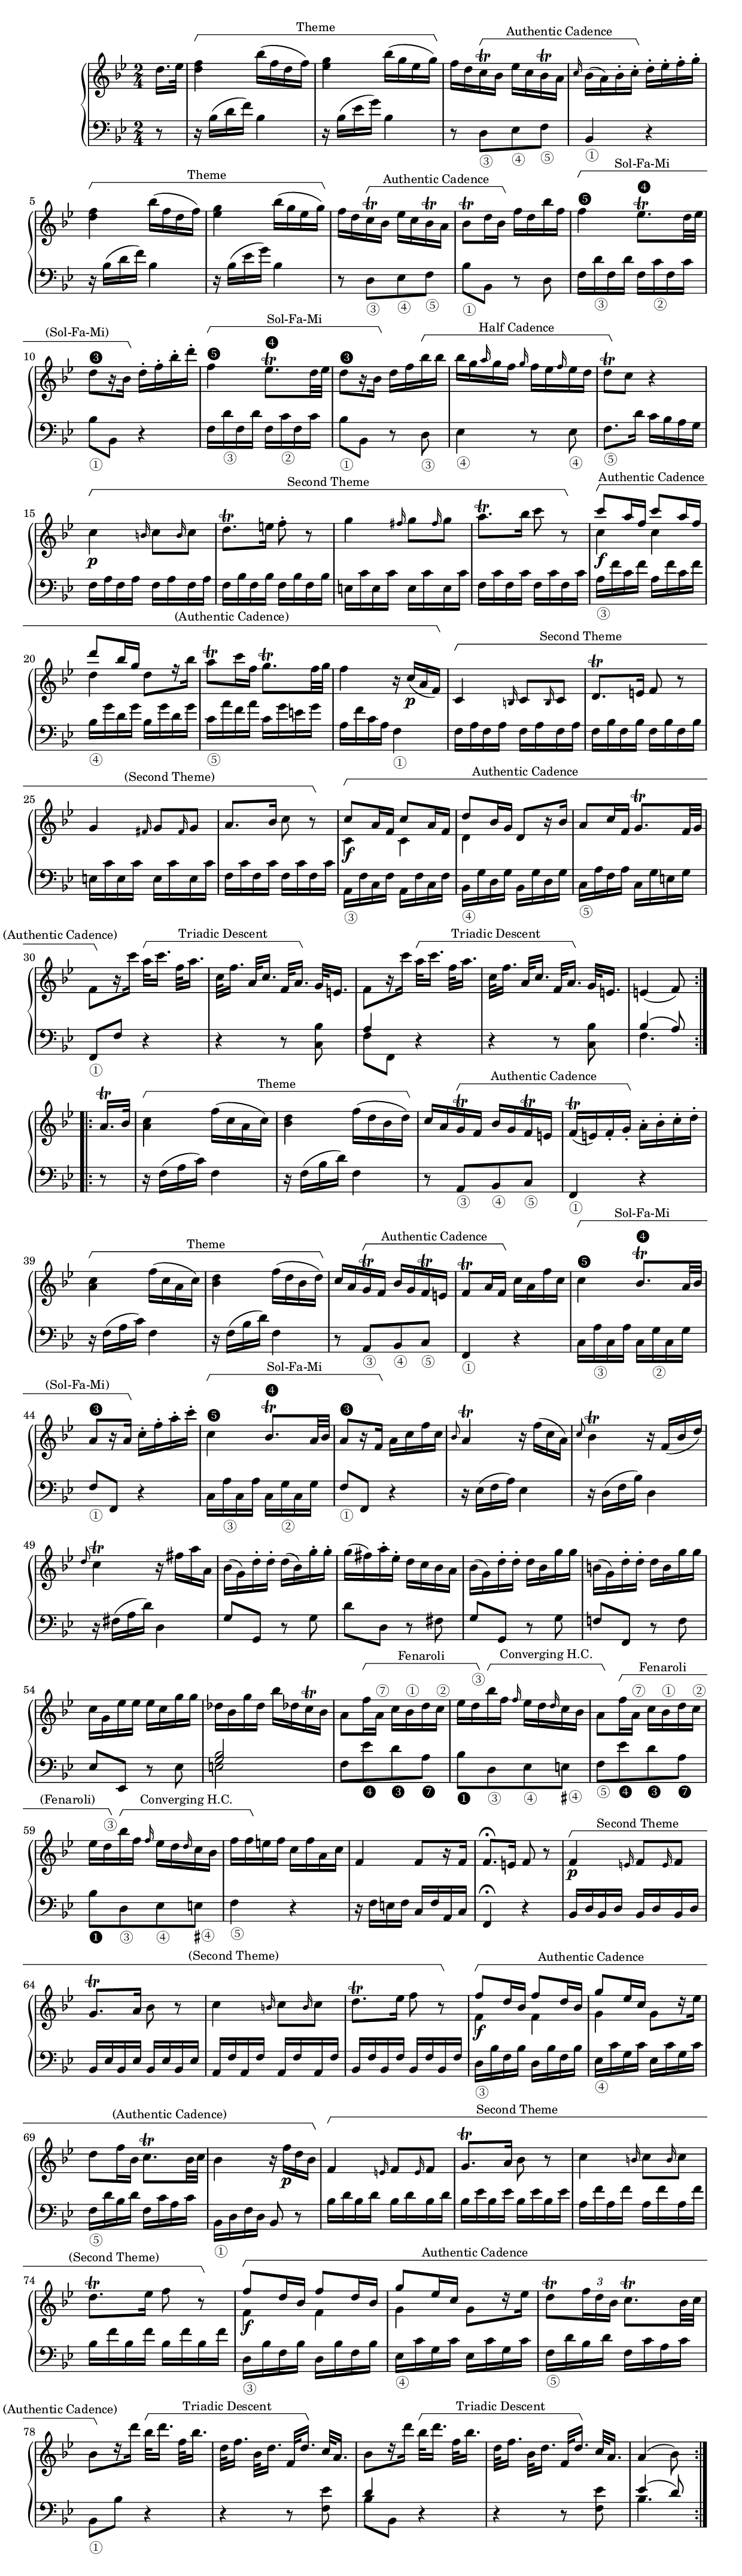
\version "2.22.2"
\include "../../stylesheets/annotation.ly"
\include "../../stylesheets/score.ly"
\include "../../stylesheets/typography.ly"

piece = "Allegretto"

global = {
  \time 2/4
  \key bes \major
}

upVoice = \new Voice {
  \relative c' {
    \repeat volta 2 {
      \clef "treble"
      \partial 8 d'16. es32 |
      <f d>4 \theme bes16 ( f d f ) |
      <g es>4 bes16 ( g es g ) \stopGroup |
      f16 d c \authenticCadence \trill bes es c bes \trill a |
      \grace c16 bes ( a ) bes-. c-. \stopGroup d-. es-. f-. g-. |
      <f d>4 \theme bes16 ( f d f ) |
      <g es>4 bes16 ( g es g ) \stopGroup |
      f16 d c \authenticCadence \trill bes es c bes \trill a |
      bes8 \trill d16 bes \stopGroup f' d bes' f |
      f4 \mso \solfami \lowerTrill es8. \mfa \trill d32 es | \barNumberCheck #10
      d8 \mmi [ r16 bes \stopGroup ] d-. f-. bes-. d-. |
      f,4 \mso \solfami \lowerTrill es8. \mfa \trill d32 es |
      d8 \mmi [ r16 bes \stopGroup ] d f bes \halfcadence bes |
      bes16 g \grace a g f \grace g f es \grace f es d |
      d8 \stopGroup \trill c r4 |
      c4 \secondTheme \p \grace b16 c8 \grace b16 c8 |
      d8. \trill e16 f8-. r |
      g4 \grace fis16 g8 \grace fis16 g8 |
      a8. \trill bes16 c8 r \stopGroup |
      << { \voiceOne c8 \authenticCadence \f a16 f c'8 a16 f } \new Voice { \voiceTwo c4 c } >> \oneVoice | \barNumberCheck #20
      << { d'8 bes16 g } \\ { d4 } >> \oneVoice d8 [ r16 bes' ] |
      a8 \trill c16 f, g8. \trill f32 g |
      f4 r16 c ( \p a f ) \stopGroup |
      c4 \secondTheme \grace b16 c8 \grace b16 c8 |
      d8. \trill e16 f8 r |
      g4 \grace fis16 g8 \grace fis16 g8 |
      a8. bes16 c8 r \stopGroup |
      << { \voiceOne c8 \authenticCadence \f a16 f c'8 a16 f } \new Voice { \voiceTwo c4 c } >> \oneVoice |
      << { d'8 bes16 g } \\ { d4 } >> \oneVoice d8 [ r16 bes' ] |
      a8 c16 f, g8. \trill f32 g | \barNumberCheck #30
      f8 \stopGroup [ r16 c'' ] a32 \triadicDescent [ c16. ] f,32 [ a16. ] |
      c,32 [ f16. ] \stemUp a,32 [ c16. ] \stemNeutral f,32 [ a16. \stopGroup ] g32 [ e16. ] |
      f8 [ r16 c'' ] a32 \triadicDescent [ c16. ] f,32 [ a16. ] |
      c,32 [ f16. ] \stemUp a,32 [ c16. ] \stemNeutral f,32 [ a16. \stopGroup ] g32 [ e16. ] |
      e4 ( f8 )
    }
    \repeat volta 2 {
      \partial 8 a16. \trill bes32 |
      <c a>4 \theme f16 ( c a c ) |
      <d bes>4 f16 ( d bes d ) \stopGroup |
      c16 a g \authenticCadence \trill f bes g f \trill e |
      f16 \trill ( e ) f-. g-. \stopGroup a-. bes-. c-. d-. |
      <c a>4 \theme f16 ( c a c ) | \barNumberCheck #40
      <d bes>4 f16 ( d bes d ) \stopGroup |
      c16 a g \authenticCadence \trill f bes g f \trill e |
      f8 \trill a16 f \stopGroup c' a f' c |
      c4 \mso \solfami \lowerTrill bes8. \trill \mfa a32 bes |
      a8 \mmi [ r16 a \stopGroup ] c-. f-. a-. c-. |
      c,4 \mso \solfami \lowerTrill bes8. \trill \mfa a32 bes |
      a8 \mmi [ r16 f \stopGroup ] a c f c |
      \grace bes8 a4 \trill r16 f' ( c a ) |
      \grace c8 bes4 \trill r16 f ( bes d ) |
      \grace d8 c4 \trill r16 fis a a, | \barNumberCheck #50
      bes16 ( g ) d'-. d-. d ( bes ) g'-. g-. |
      g16 ( fis ) a-. es-. d c bes a |
      bes16 ( g ) d'-. d-. d bes g' g |
      b,16 ( g ) d'-. d-. d b g' g |
      c,16 g es' es es c g' g |
      des16 bes g' des bes' des,! c \trill bes |
      a8 f'16 \fenaroli a, ^\bti c bes ^\bdo d c ^\bre |
      es16 d ^\bmi \stopGroup bes' \converginghc f \grace f es d \grace d c bes |
      a8 \stopGroup f'16 \fenaroli a, ^\bti c bes ^\bdo d c ^\bre |
      es16 d ^\bmi \stopGroup bes' \converginghc f \grace f es d \grace d c bes | \barNumberCheck #60
      f'16 f \stopGroup e f c f a, c |
      f,4 f8 [ r16 f ] |
      f8. \fermata e16 f8 r |
      f4 \secondTheme \p \grace e16 f8 \grace e16 f8 |
      g8. \trill a16 bes8 r |
      c4 \grace b16 c8 \grace b16 c8 |
      d8. \trill es16 f8 r \stopGroup |
      << { \voiceOne f8 \authenticCadence \f d16 bes f'8 d16 bes } \new Voice { \voiceTwo f4 f } >> \oneVoice |
      << { g'8 es16 c } \\ { g4 } >> \oneVoice \stemDown g8 [ r16 es' ] \stemNeutral |
      d8 f16 bes, c8. \trill bes32 c | \barNumberCheck #70
      bes4 r16 f' \p d bes \stopGroup |
      f4 \secondTheme \grace e16 f8 \grace e16 f8 |
      g8. \trill a16 bes8 r |
      c4 \grace b16 c8 \grace b16 c8 |
      d8. \trill es16 f8 r \stopGroup |
      << { \voiceOne f8 \authenticCadence \f d16 bes f'8 d16 bes } \new Voice { \voiceTwo f4 f } >> \oneVoice |
      << { g'8 es16 c } \\ { g4 } >> \oneVoice \stemDown g8 [ r16 es' ] \stemNeutral |
      d8 \trill \once \override TupletBracket.bracket-visibility = ##f \once \tupletUp \tuplet 3/2 { f16 d bes } c8. \trill bes32 c |
      bes8 \stopGroup [ r16 d' ] bes32 \triadicDescent [ d16. ] f,32 [ bes16. ] |
      d,32 [ f16. ] bes,32 [ d16. ] f,32 [ d'16. \stopGroup ] \stemUp c32 [ a16. ] \stemNeutral | \barNumberCheck #80
      bes8 [ r16 d' ] bes32 \triadicDescent [ d16. ] f,32 [ bes16. ] |
      d,32 [ f16. ] bes,32 [ d16. ] f,32 [ d'16. \stopGroup ] \stemUp c32 [ a16. ] \stemNeutral |
      a4 ( bes8 )
    }
  }
}

downVoice = \new Voice {
  \relative c {
    \repeat volta 2 {
      \clef "bass"
      \partial 8 r8 |
      r16 bes' ( d f ) bes,4 |
      r16 bes ( es g ) bes,4 |
      r8 d, \bmi [ es \bfa f \bso ] |
      bes,4 \bdo r |
      r16 bes' ( d f ) bes,4 |
      r16 bes ( es g ) bes,4 |
      r8 d, \bmi [ es \bfa f \bso ] |
      bes8 \bdo bes, r d |
      f16 d' \bmi f, d' f, c' \bre f, c' | \barNumberCheck #10
      bes8 \bdo bes, r4 |
      f'16 d' \bmi f, d' f, c' \bre f, c' |
      bes8 \bdo bes, r d \bmi |
      es4 \bfa r8 es \bfa |
      f8. \bso d'16 c bes a g |
      f16 a f a f a f a |
      f16 bes f bes f bes f bes |
      e,16 c' e, c' e, c' e, c' |
      f,16 c' f, c' f, c' f, c' |
      a16 \bmi f' c f a, f' c f | \barNumberCheck #20
      bes,16 \bfa g' d g bes, g' d g |
      c,16 \bso a' f a c, g' e g |
      a,16 f' c a f4 \bdo |
      f16 a f a f a f a |
      f16 bes f bes f bes f bes |
      e,16 c' e, c' e, c' e, c' |
      f,16 c' f, c' f, c' f, c' |
      \stemDown a,16 \bmi f' c f a, f' c f \stemNeutral |
      bes,16 \bfa g' d g bes, g' d g |
      c,16 \bso a' f a c, g' e g | \barNumberCheck #30
      f,8 \bdo f' r4 |
      r4 r8 <bes c,> |
      << { a4 } \\ { f8 f, } >> \oneVoice r4
      r4 r8 <bes' c,> |
      << { bes4 ( a8 ) } \\ { f4. } >> \oneVoice
    }
    \repeat volta 2 {
      \partial 8 r8 |
      r16 \stemDown f ( a c ) f,4 \stemNeutral |
      r16 \stemDown f ( bes d ) f,4 \stemNeutral |
      r8 a, \bmi [ bes \bfa c \bso ] |
      f,4 \bdo r |
      r16 \stemDown f' ( a c ) f,4 \stemNeutral | \barNumberCheck #40
      r16 \stemDown f ( bes d ) f,4 \stemNeutral |
      r8 a, \bmi [ bes \bfa c \bso ] |
      f,4 \bdo r |
      c'16 a' \bmi c, a' c, g' \bre c, g' |
      f8 \bdo f, r4 |
      c'16 a' \bmi c, a' c, g' \bre c, g' |
      f8 \bdo f, r4 |
      r16 es' ( f a ) es4 |
      r16 d ( f bes ) d,4 |
      r16 fis ( a d ) d,4 | \barNumberCheck #50
      g8 g, r g' |
      d'8 d, r fis |
      g8 g, r g' |
      f!8 f, r f' |
      es8 es, r es' |
      << { <bes' g>2 } \\ { e,2 } >> \oneVoice |
      f8 [ es' _\mfa d _\mmi a _\mti ] |
      bes8 _\mdo [ d, \bmi es \bfa e \bfais ] |
      f8 \bso [ es' _\mfa d _\mmi a _\mti ] |
      bes8 _\mdo [ d, \bmi es \bfa e \bfais ] | \barNumberCheck #60
      f4 \bso r |
      r16 f e f c f a, c |
      f,4 \fermata r |
      bes16 d bes d bes d bes d |
      bes16 es bes es bes es bes es |
      a,16 f' a, f' a, f' a, f' |
      \stemUp bes,16 f' bes, f' bes, f' bes, f' \stemNeutral |
      d16 \bmi bes' f bes d, bes' f bes |
      es,16 \bfa c' g c es, c' g c |
      f,16 \bso d' bes d f, c' a c | \barNumberCheck #70
      bes,16 \bdo d f d bes8 r |
      bes'16 d bes d bes d bes d |
      bes16 es bes es bes es bes es |
      a,16 f' a, f' a, f' a, f' |
      bes,16 f' bes, f' bes, f' bes, f' |
      d,16 \bmi bes' f bes d, bes' f bes |
      es,16 \bfa c' g c es, c' g c |
      f,16 \bso d' bes d f, c' a c |
      bes,8 \bdo bes' r4 |
      r4 r8 <es f,> | \barNumberCheck #80
      << { d4 } \\ { bes8 bes, } >> \oneVoice r4 |
      r4 r8 <es' f,> |
      << { es4 ( d8 ) } \\ { bes4. } >> \oneVoice
    }
  }
}

\score {
  \new PianoStaff <<
    \new Staff = "up" << \global \upVoice >>
    \new Staff = "down" << \global \downVoice >>
  >>
}
